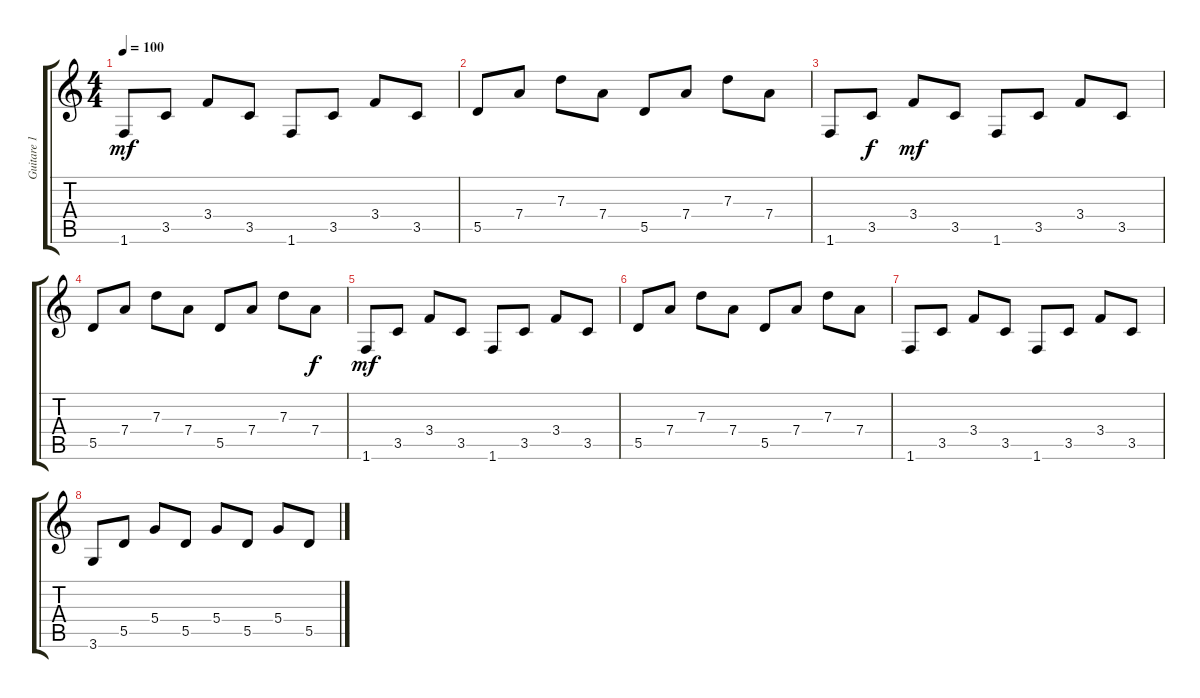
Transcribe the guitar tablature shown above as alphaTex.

\track ("Guitare 1" "Guitare 1") {instrument distortionguitar}
\staff {score tabs}
\tuning (E4 B3 G3 D3 A2 E2) {hide}
\ts (4 4)
\tempo 100
\clef g2
\ks c
1.6.8{dy mf} 3.5.8 3.4.8 3.5.8 1.6.8 3.5.8 3.4.8 3.5.8 |
5.5.8 7.4.8 7.3.8 7.4.8 5.5.8 7.4.8 7.3.8 7.4.8 |
1.6.8 3.5.8{dy f} 3.4.8{dy mf} 3.5.8 1.6.8 3.5.8 3.4.8 3.5.8 |
5.5.8 7.4.8 7.3.8 7.4.8 5.5.8 7.4.8 7.3.8 7.4.8{dy f} |
1.6.8{dy mf} 3.5.8 3.4.8 3.5.8 1.6.8 3.5.8 3.4.8 3.5.8 |
5.5.8 7.4.8 7.3.8 7.4.8 5.5.8 7.4.8 7.3.8 7.4.8 |
1.6.8 3.5.8 3.4.8 3.5.8 1.6.8 3.5.8 3.4.8 3.5.8 |
3.6.8 5.5.8 5.4.8 5.5.8 5.4.8 5.5.8 5.4.8 5.5.8
